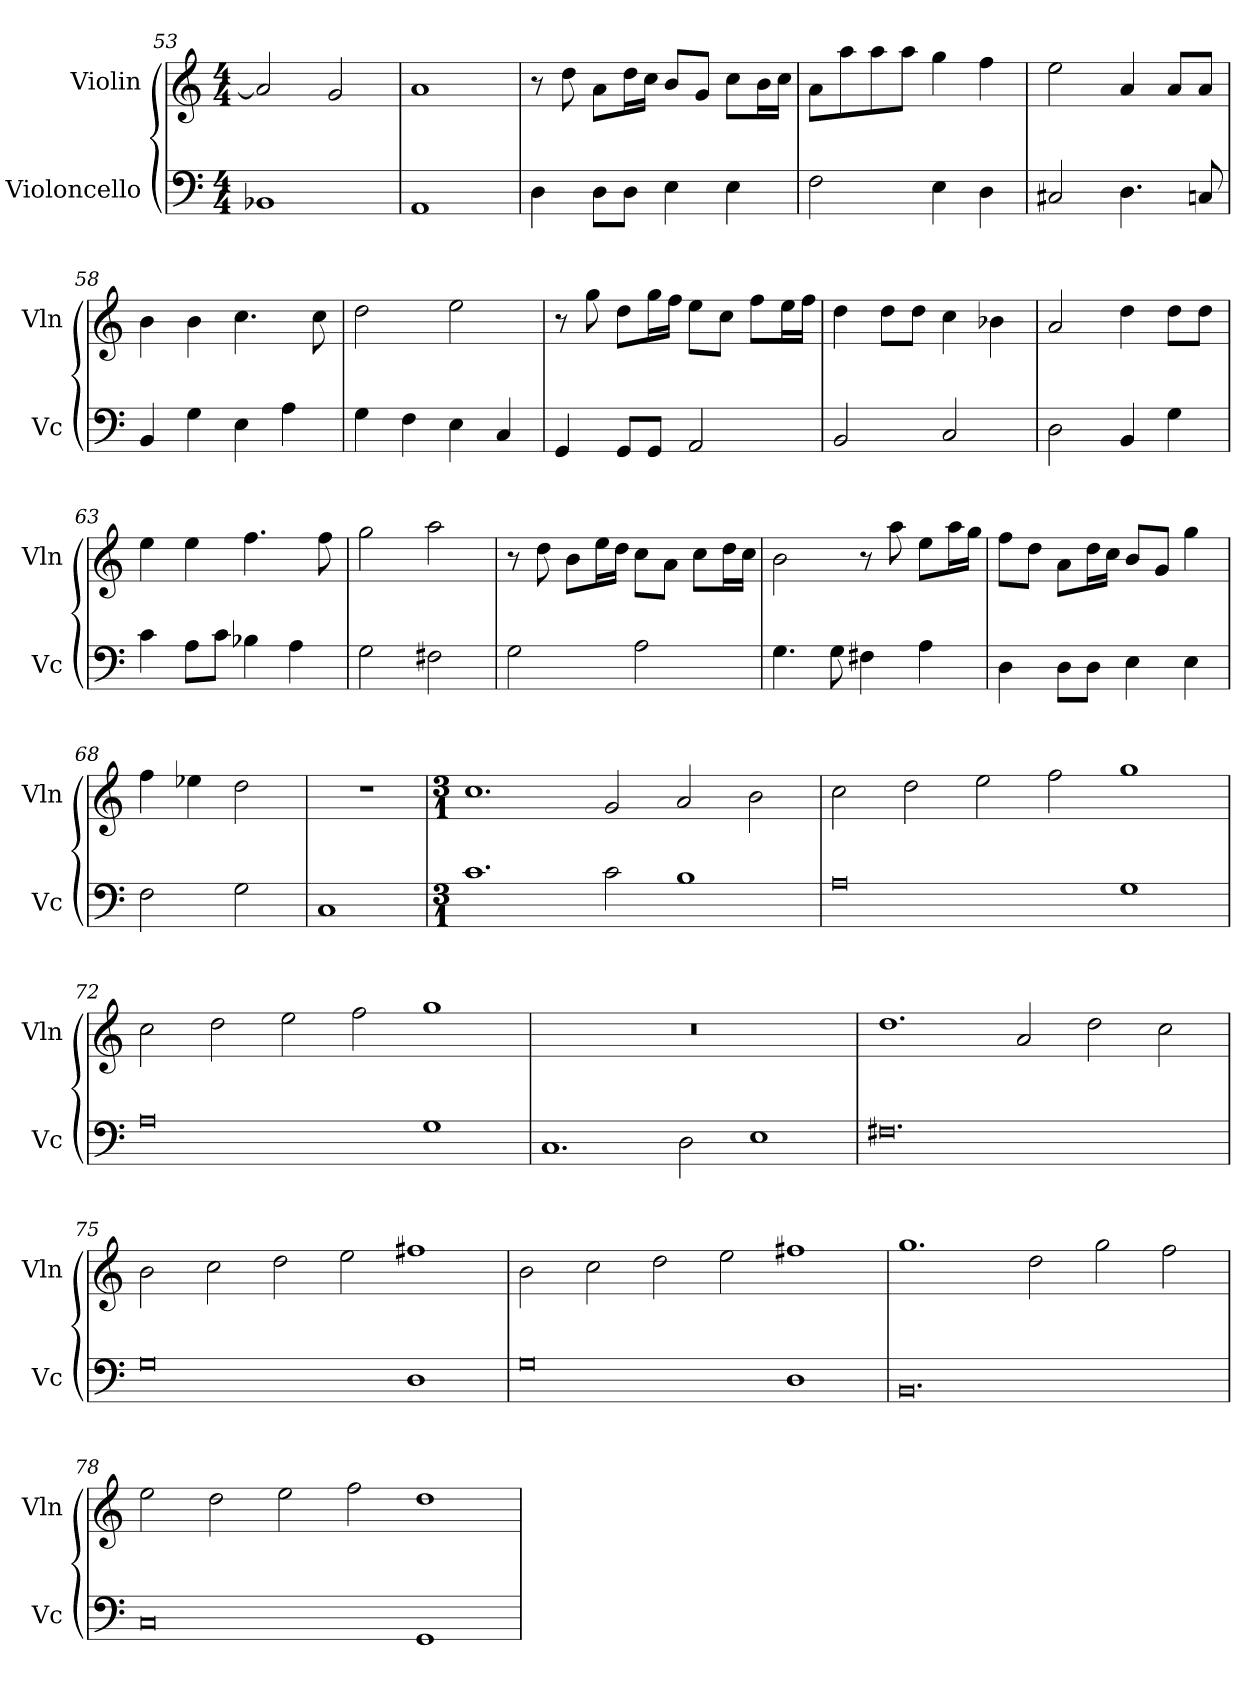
**kern	**kern
*part2	*part1
*staff2	*staff1
*I"Violoncello	*I"Violin
*I'Vc	*I'Vln
*clefF4	*clefG2
*k[]	*k[]
*M4/4	*M4/4
=53	=53
1BB-X	2a/]
.	2g/
=54	=54
1AA	1a
=55	=55
4D\	8r
.	8dd\
8D\L	8a\L
8D\J	16dd\L
.	16cc\JJ
4E\	8b/L
.	8g/J
4E\	8cc\L
.	16b\L
.	16cc\JJ
=56	=56
2F\	8a\L
.	8aa\
.	8aa\
.	8aa\J
4E\	4gg\
4D\	4ff\
=57	=57
2C#X/	2ee\
4.D\	4a/
.	8a/L
8Cn/	8a/J
=58	=58
4BB/	4b\
4G\	4b\
4E\	4.cc\
4A\	.
.	8cc\
=59	=59
4G\	2dd\
4F\	.
4E\	2ee\
4C/	.
=60	=60
4GG/	8r
.	8gg\
8GG/L	8dd\L
8GG/J	16gg\L
.	16ff\JJ
2AA/	8ee\L
.	8cc\J
.	8ff\L
.	16ee\L
.	16ff\JJ
=61	=61
2BB/	4dd\
.	8dd\L
.	8dd\J
2C/	4cc\
.	4b-X\
=62	=62
2D\	2a/
4BB/	4dd\
4G\	8dd\L
.	8dd\J
=63	=63
4c\	4ee\
8A\L	4ee\
8c\J	.
4B-X\	4.ff\
4A\	.
.	8ff\
=64	=64
2G\	2gg\
2F#X\	2aa\
=65	=65
2G\	8r
.	8dd\
.	8b\L
.	16ee\L
.	16dd\JJ
2A\	8cc\L
.	8a\J
.	8cc\L
.	16dd\L
.	16cc\JJ
=66	=66
4.G\	2b\
8G\	.
4F#X\	8r
.	8aa\
4A\	8ee\L
.	16aa\L
.	16gg\JJ
=67	=67
4D\	8ff\L
.	8dd\J
8D\L	8a\L
8D\J	16dd\L
.	16cc\JJ
4E\	8b/L
.	8g/J
4E\	4gg\
=68	=68
2F\	4ff\
.	4ee-X\
2G\	2dd\
=69	=69
1C	1r
=70	=70
*M3/1	*M3/1
1.c	1.cc
2c\	2g/
1B	2a/
.	2b\
=71	=71
0A	2cc\
.	2dd\
.	2ee\
.	2ff\
1G	1gg
=72	=72
0A	2cc\
.	2dd\
.	2ee\
.	2ff\
1G	1gg
=73	=73
1.C	0.r
2D\	.
1E	.
=74	=74
0.F#X	1.dd
.	2a/
.	2dd\
.	2cc\
=75	=75
0G	2b\
.	2cc\
.	2dd\
.	2ee\
1D	1ff#X
=76	=76
0G	2b\
.	2cc\
.	2dd\
.	2ee\
1D	1ff#X
=77	=77
0.BB	1.gg
.	2dd\
.	2gg\
.	2ff\
=78	=78
0C	2ee\
.	2dd\
.	2ee\
.	2ff\
1GG	1dd
=	=
*-	*-
